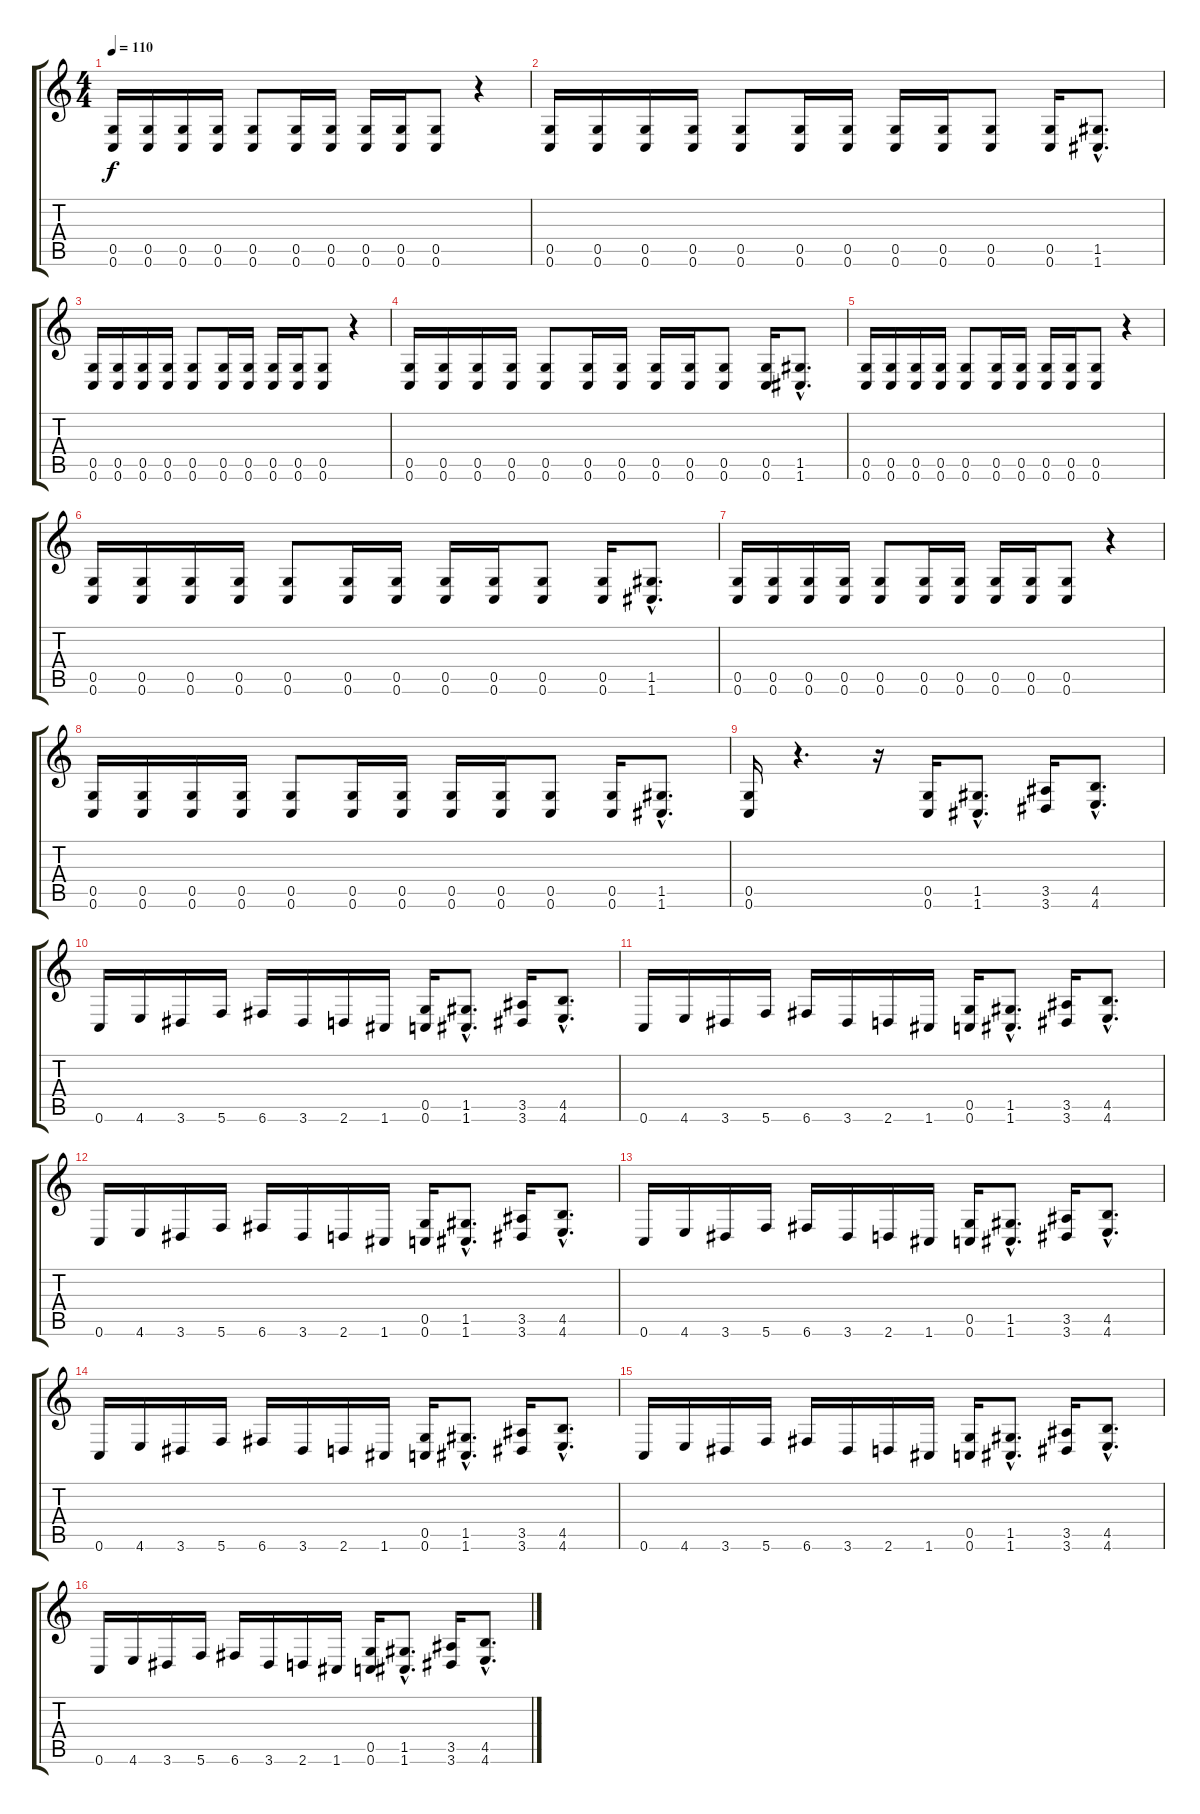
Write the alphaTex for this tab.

\track "" {instrument distortionguitar}
\staff {score tabs}
\tuning (D4 A3 F3 C3 G2 C2) {hide}
\ts (4 4)
\tempo 110
\clef g2
\ks c
(0.5 0.6).16{dy f instrument distortionguitar} (0.5 0.6).16 (0.5 0.6).16 (0.5 0.6).16 (0.5 0.6).8 (0.5 0.6).16 (0.5 0.6).16 (0.5 0.6).16 (0.5 0.6).16 (0.5 0.6).8 r.4 |
(0.5 0.6).16 (0.5 0.6).16 (0.5 0.6).16 (0.5 0.6).16 (0.5 0.6).8 (0.5 0.6).16 (0.5 0.6).16 (0.5 0.6).16 (0.5 0.6).16 (0.5 0.6).8 (0.5 0.6).16 (1.5{hac} 1.6{hac}).8{d} |
(0.5 0.6).16 (0.5 0.6).16 (0.5 0.6).16 (0.5 0.6).16 (0.5 0.6).8 (0.5 0.6).16 (0.5 0.6).16 (0.5 0.6).16 (0.5 0.6).16 (0.5 0.6).8 r.4 |
(0.5 0.6).16 (0.5 0.6).16 (0.5 0.6).16 (0.5 0.6).16 (0.5 0.6).8 (0.5 0.6).16 (0.5 0.6).16 (0.5 0.6).16 (0.5 0.6).16 (0.5 0.6).8 (0.5 0.6).16 (1.5{hac} 1.6{hac}).8{d} |
(0.5 0.6).16 (0.5 0.6).16 (0.5 0.6).16 (0.5 0.6).16 (0.5 0.6).8 (0.5 0.6).16 (0.5 0.6).16 (0.5 0.6).16 (0.5 0.6).16 (0.5 0.6).8 r.4 |
(0.5 0.6).16 (0.5 0.6).16 (0.5 0.6).16 (0.5 0.6).16 (0.5 0.6).8 (0.5 0.6).16 (0.5 0.6).16 (0.5 0.6).16 (0.5 0.6).16 (0.5 0.6).8 (0.5 0.6).16 (1.5{hac} 1.6{hac}).8{d} |
(0.5 0.6).16 (0.5 0.6).16 (0.5 0.6).16 (0.5 0.6).16 (0.5 0.6).8 (0.5 0.6).16 (0.5 0.6).16 (0.5 0.6).16 (0.5 0.6).16 (0.5 0.6).8 r.4 |
(0.5 0.6).16 (0.5 0.6).16 (0.5 0.6).16 (0.5 0.6).16 (0.5 0.6).8 (0.5 0.6).16 (0.5 0.6).16 (0.5 0.6).16 (0.5 0.6).16 (0.5 0.6).8 (0.5 0.6).16 (1.5{hac} 1.6{hac}).8{d} |
(0.5 0.6).16 r.4{d} r.16 (0.5 0.6).16 (1.5{hac} 1.6{hac}).8{d} (3.5 3.6).16 (4.5{hac} 4.6{hac}).8{d} |
0.6.16 4.6.16 3.6.16 5.6.16 6.6.16 3.6.16 2.6.16 1.6.16 (0.5 0.6).16 (1.5{hac} 1.6{hac}).8{d} (3.5 3.6).16 (4.5{hac} 4.6{hac}).8{d} |
0.6.16 4.6.16 3.6.16 5.6.16 6.6.16 3.6.16 2.6.16 1.6.16 (0.5 0.6).16 (1.5{hac} 1.6{hac}).8{d} (3.5 3.6).16 (4.5{hac} 4.6{hac}).8{d} |
0.6.16 4.6.16 3.6.16 5.6.16 6.6.16 3.6.16 2.6.16 1.6.16 (0.5 0.6).16 (1.5{hac} 1.6{hac}).8{d} (3.5 3.6).16 (4.5{hac} 4.6{hac}).8{d} |
0.6.16 4.6.16 3.6.16 5.6.16 6.6.16 3.6.16 2.6.16 1.6.16 (0.5 0.6).16 (1.5{hac} 1.6{hac}).8{d} (3.5 3.6).16 (4.5{hac} 4.6{hac}).8{d} |
0.6.16 4.6.16 3.6.16 5.6.16 6.6.16 3.6.16 2.6.16 1.6.16 (0.5 0.6).16 (1.5{hac} 1.6{hac}).8{d} (3.5 3.6).16 (4.5{hac} 4.6{hac}).8{d} |
0.6.16 4.6.16 3.6.16 5.6.16 6.6.16 3.6.16 2.6.16 1.6.16 (0.5 0.6).16 (1.5{hac} 1.6{hac}).8{d} (3.5 3.6).16 (4.5{hac} 4.6{hac}).8{d} |
0.6.16 4.6.16 3.6.16 5.6.16 6.6.16 3.6.16 2.6.16 1.6.16 (0.5 0.6).16 (1.5{hac} 1.6{hac}).8{d} (3.5 3.6).16 (4.5{hac} 4.6{hac}).8{d}
